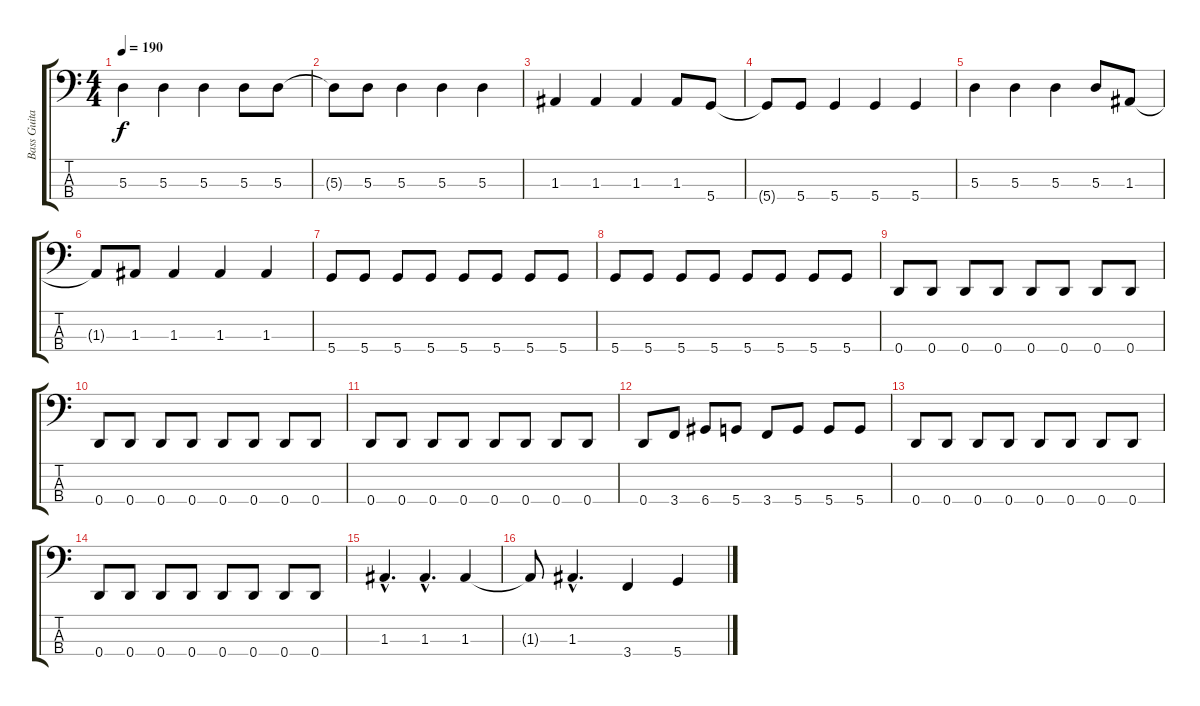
\track ("Bass Guitar" "Bass Guita") {instrument electricbasspick}
\staff {score tabs}
\tuning (G2 D2 A1 D1) {hide}
\ts (4 4)
\tempo 190
\clef f4
\ks c
5.3.4{dy f} 5.3.4 5.3.4 5.3.8 5.3.8 |
5.3{t}.8 5.3.8 5.3.4 5.3.4 5.3.4 |
1.3.4 1.3.4 1.3.4 1.3.8 5.4.8 |
5.4{t}.8 5.4.8 5.4.4 5.4.4 5.4.4 |
5.3.4 5.3.4 5.3.4 5.3.8 1.3.8 |
1.3{t}.8 1.3.8 1.3.4 1.3.4 1.3.4 |
5.4.8 5.4.8 5.4.8 5.4.8 5.4.8 5.4.8 5.4.8 5.4.8 |
5.4.8 5.4.8 5.4.8 5.4.8 5.4.8 5.4.8 5.4.8 5.4.8 |
0.4.8 0.4.8 0.4.8 0.4.8 0.4.8 0.4.8 0.4.8 0.4.8 |
0.4.8 0.4.8 0.4.8 0.4.8 0.4.8 0.4.8 0.4.8 0.4.8 |
0.4.8 0.4.8 0.4.8 0.4.8 0.4.8 0.4.8 0.4.8 0.4.8 |
0.4.8 3.4.8 6.4.8 5.4.8 3.4.8 5.4.8 5.4.8 5.4.8 |
0.4.8 0.4.8 0.4.8 0.4.8 0.4.8 0.4.8 0.4.8 0.4.8 |
0.4.8 0.4.8 0.4.8 0.4.8 0.4.8 0.4.8 0.4.8 0.4.8 |
1.3{hac}.4{d} 1.3{hac}.4{d} 1.3.4 |
1.3{t}.8 1.3{hac}.4{d} 3.4.4 5.4.4
